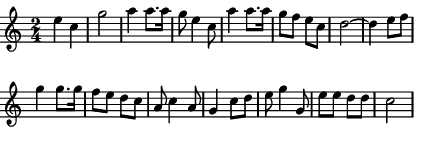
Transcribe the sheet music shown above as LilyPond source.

\version "2.12.1"

\paper
{
  make-footer=##f
  make-header=##f

  left-margin = 0\cm
  top-margin = 0\cm
  bottom-margin = 0\cm

  indent = 0\cm
  between-system-padding = 1\mm

  paper-width = 7.5\cm
  line-width = 7\cm
  paper-height = 3.3\cm
}

{
#(set-global-staff-size 12)
  \key c \major
	\time 2/4
	\relative c''{
  e4 c g'2 a4 a8. a16 g8 e4 c8 a'4 a8. a16 g8 f e c d2~ d4
  e8 f g4 g8. g16 f8 e d c a c4 a8 g4 c8 d e8 g4 g,8 e' e d d c2
	}
}

